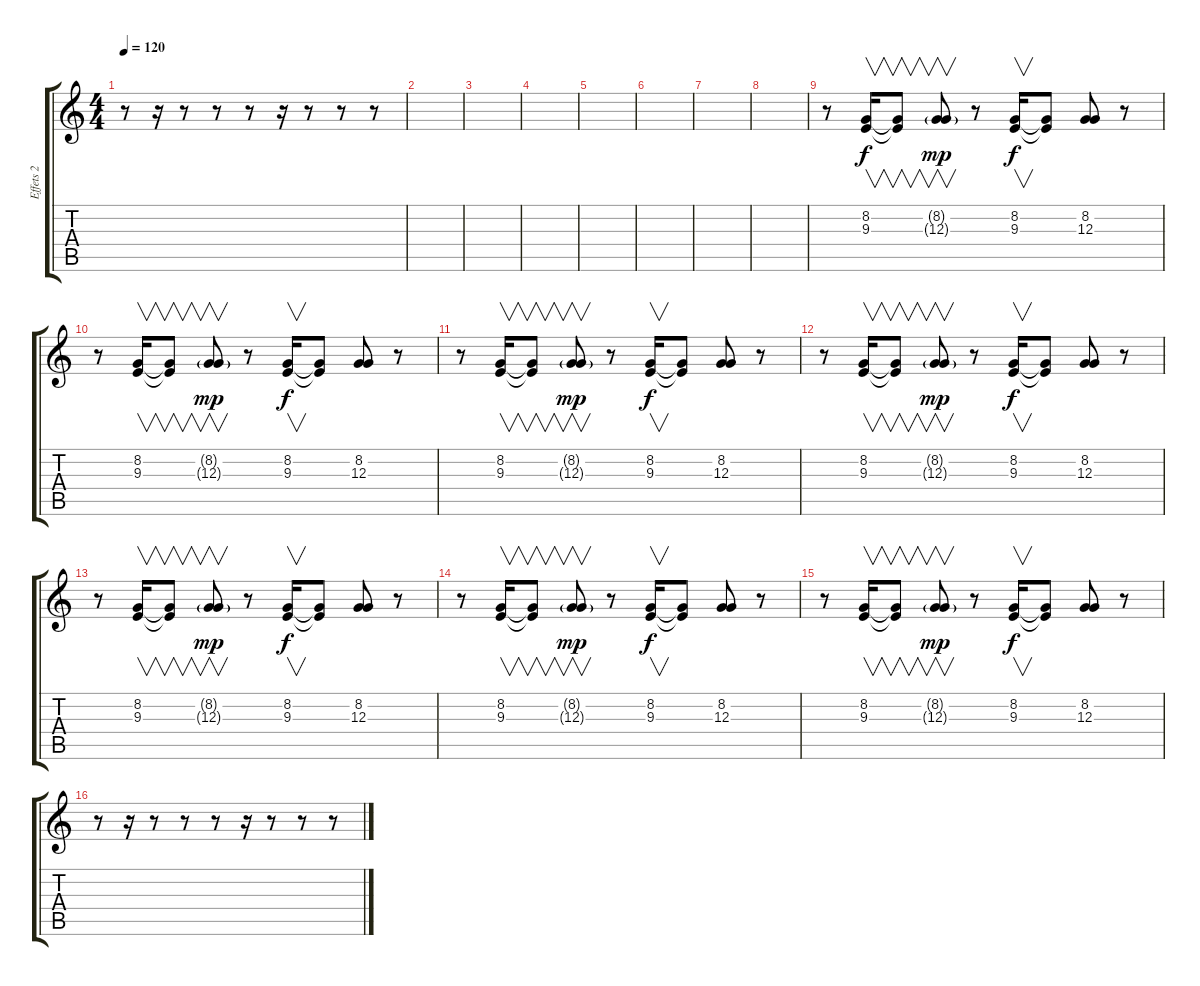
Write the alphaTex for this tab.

\track ("Effets 2" "Effets 2") {instrument baritonesax}
\staff {score tabs}
\tuning (E4 B3 G3 D3 A2 E2) {hide}
\ts (4 4)
\tempo 120
\clef g2
\ks c
r.8{dy f} r.16 r.8 r.8 r.8 r.16 r.8 r.8 r.8 |
|
|
|
|
|
|
|
r.8 (8.2 9.3).16{v} (8.2{t} 9.3{t}).8{v} (8.2{g} 12.3{g}).8{v dy mp} r.8 (8.2 9.3).16{v dy f} (8.2{t} 9.3{t}).8 (8.2 12.3).8 r.8 |
r.8 (8.2 9.3).16{v} (8.2{t} 9.3{t}).8{v} (8.2{g} 12.3{g}).8{v dy mp} r.8 (8.2 9.3).16{v dy f} (8.2{t} 9.3{t}).8 (8.2 12.3).8 r.8 |
r.8 (8.2 9.3).16{v} (8.2{t} 9.3{t}).8{v} (8.2{g} 12.3{g}).8{v dy mp} r.8 (8.2 9.3).16{v dy f} (8.2{t} 9.3{t}).8 (8.2 12.3).8 r.8 |
r.8 (8.2 9.3).16{v} (8.2{t} 9.3{t}).8{v} (8.2{g} 12.3{g}).8{v dy mp} r.8 (8.2 9.3).16{v dy f} (8.2{t} 9.3{t}).8 (8.2 12.3).8 r.8 |
r.8 (8.2 9.3).16{v} (8.2{t} 9.3{t}).8{v} (8.2{g} 12.3{g}).8{v dy mp} r.8 (8.2 9.3).16{v dy f} (8.2{t} 9.3{t}).8 (8.2 12.3).8 r.8 |
r.8 (8.2 9.3).16{v} (8.2{t} 9.3{t}).8{v} (8.2{g} 12.3{g}).8{v dy mp} r.8 (8.2 9.3).16{v dy f} (8.2{t} 9.3{t}).8 (8.2 12.3).8 r.8 |
r.8 (8.2 9.3).16{v} (8.2{t} 9.3{t}).8{v} (8.2{g} 12.3{g}).8{v dy mp} r.8 (8.2 9.3).16{v dy f} (8.2{t} 9.3{t}).8 (8.2 12.3).8 r.8 |
r.8 r.16 r.8 r.8 r.8 r.16 r.8 r.8 r.8
